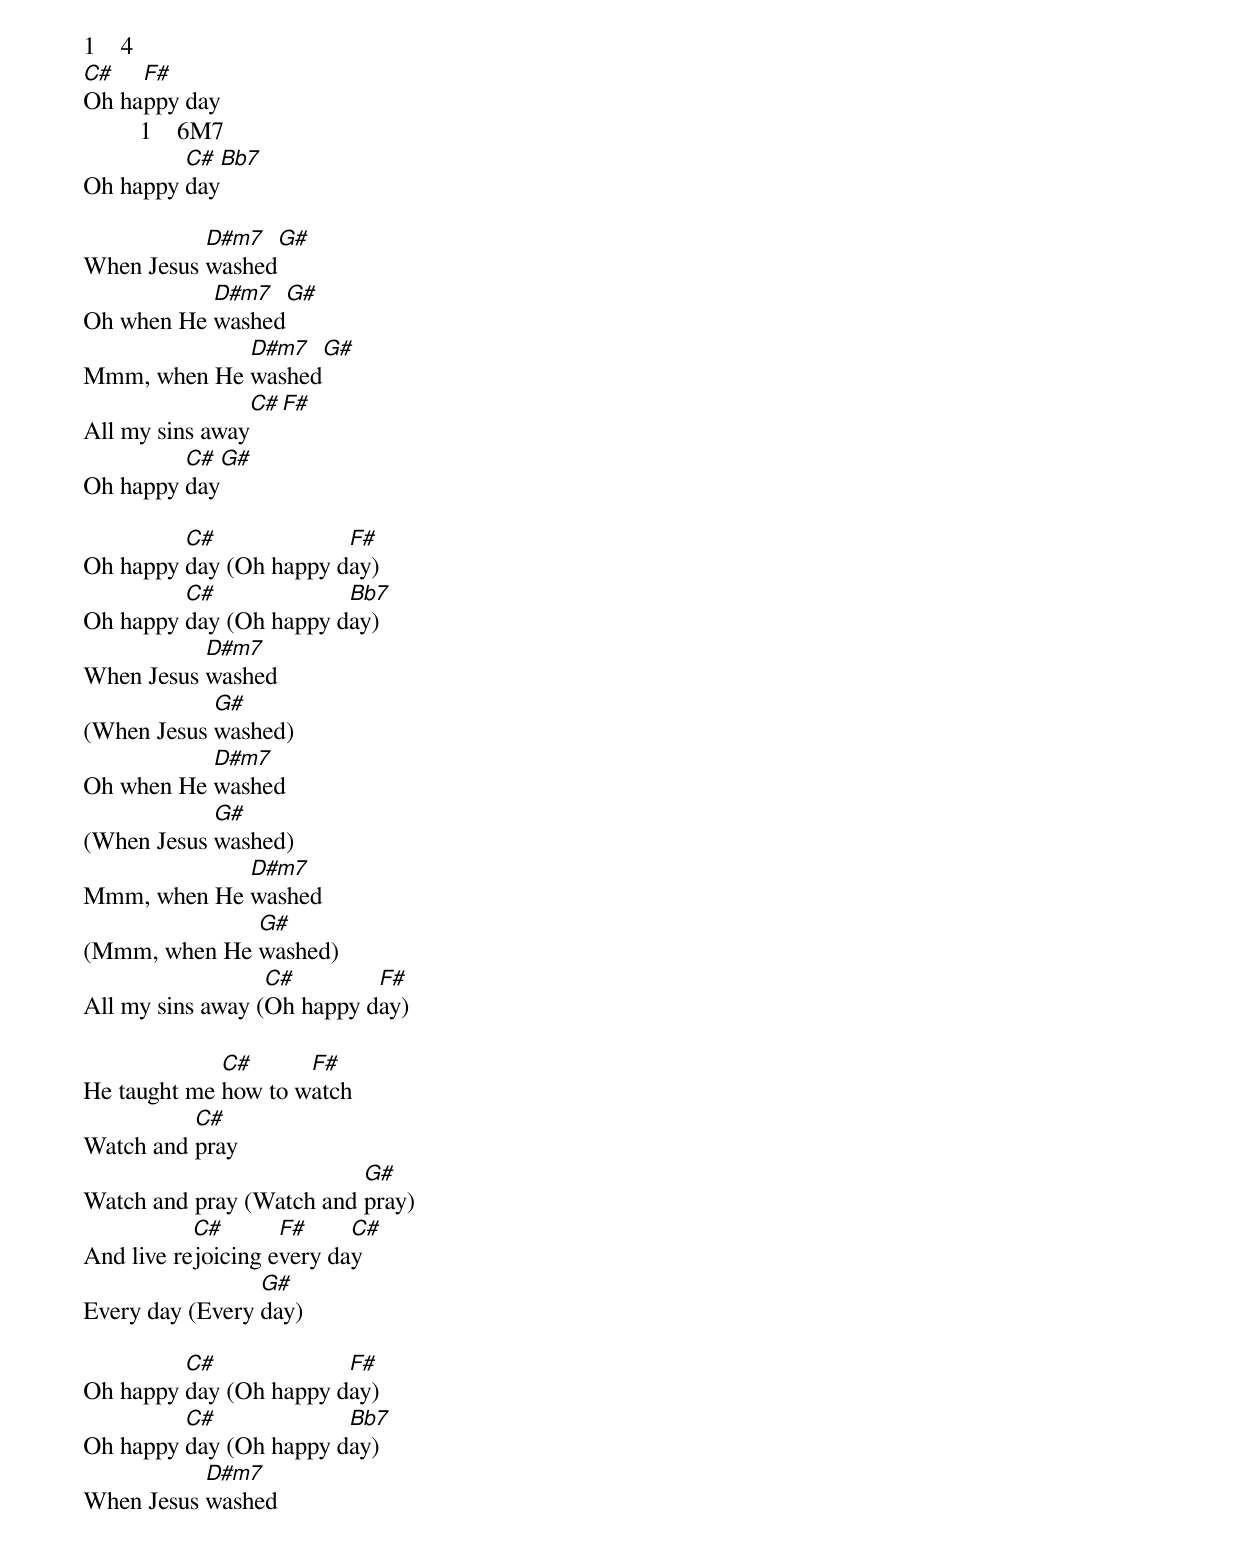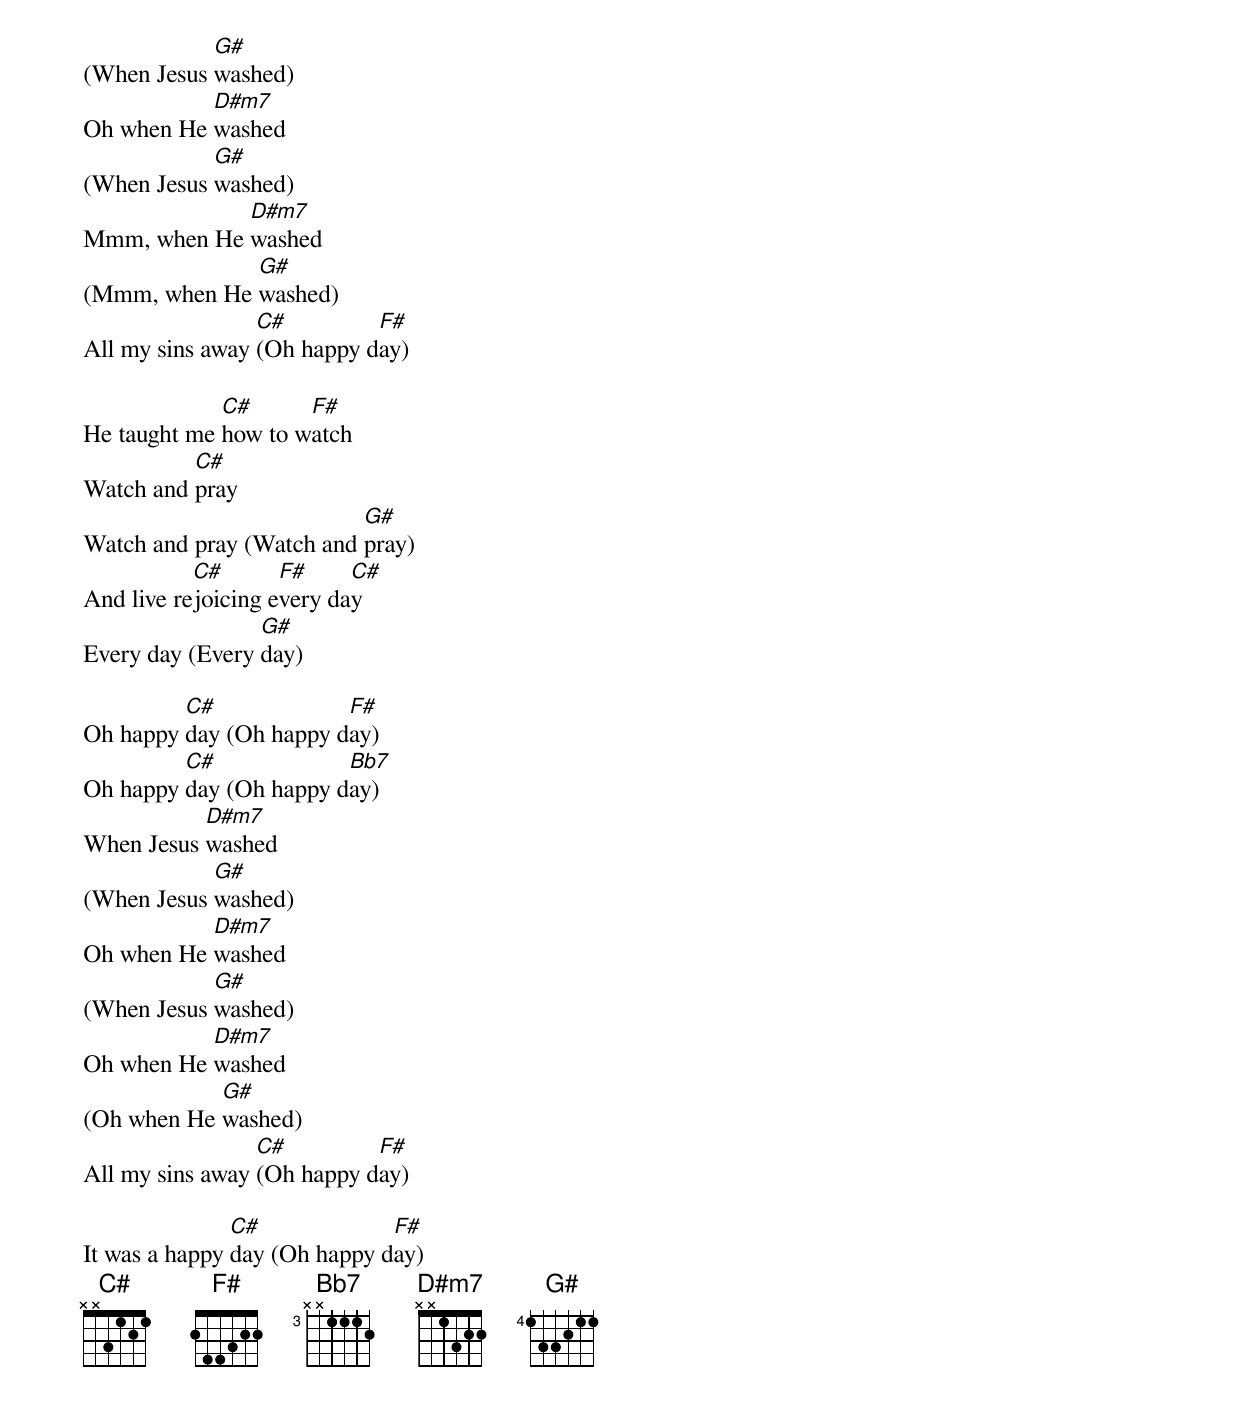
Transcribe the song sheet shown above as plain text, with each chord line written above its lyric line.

1    4
C#   F#
Oh happy day
         1    6M7
         C#   Bb7
Oh happy day

           D#m7    G#
When Jesus washed
           D#m7    G#
Oh when He washed
             D#m7    G#
Mmm, when He washed
                 C# F#
All my sins away
         C#   G#
Oh happy day

         C#             F#
Oh happy day (Oh happy day)
         C#             Bb7
Oh happy day (Oh happy day)
           D#m7
When Jesus washed
            G#
(When Jesus washed)
           D#m7
Oh when He washed
            G#
(When Jesus washed)
             D#m7
Mmm, when He washed
              G#
(Mmm, when He washed)
                  C#        F#
All my sins away (Oh happy day)
<page break>
             C#      F#
He taught me how to watch
          C#
Watch and pray
                          G#
Watch and pray (Watch and pray)
           C#       F#     C#
And live rejoicing every day
                 G#
Every day (Every day)

         C#             F#
Oh happy day (Oh happy day)
         C#             Bb7
Oh happy day (Oh happy day)
           D#m7
When Jesus washed
            G#
(When Jesus washed)
           D#m7
Oh when He washed
            G#
(When Jesus washed)
             D#m7
Mmm, when He washed
              G#
(Mmm, when He washed)
                 C#         F#
All my sins away (Oh happy day)
<page break>
             C#      F#
He taught me how to watch
          C#
Watch and pray
                          G#
Watch and pray (Watch and pray)
           C#       F#     C#
And live rejoicing every day
                 G#
Every day (Every day)

         C#             F#
Oh happy day (Oh happy day)
         C#             Bb7
Oh happy day (Oh happy day)
           D#m7
When Jesus washed
            G#
(When Jesus washed)
           D#m7
Oh when He washed
            G#
(When Jesus washed)
           D#m7
Oh when He washed
            G#
(Oh when He washed)
                 C#         F#
All my sins away (Oh happy day)

               C#             F#
It was a happy day (Oh happy day)
